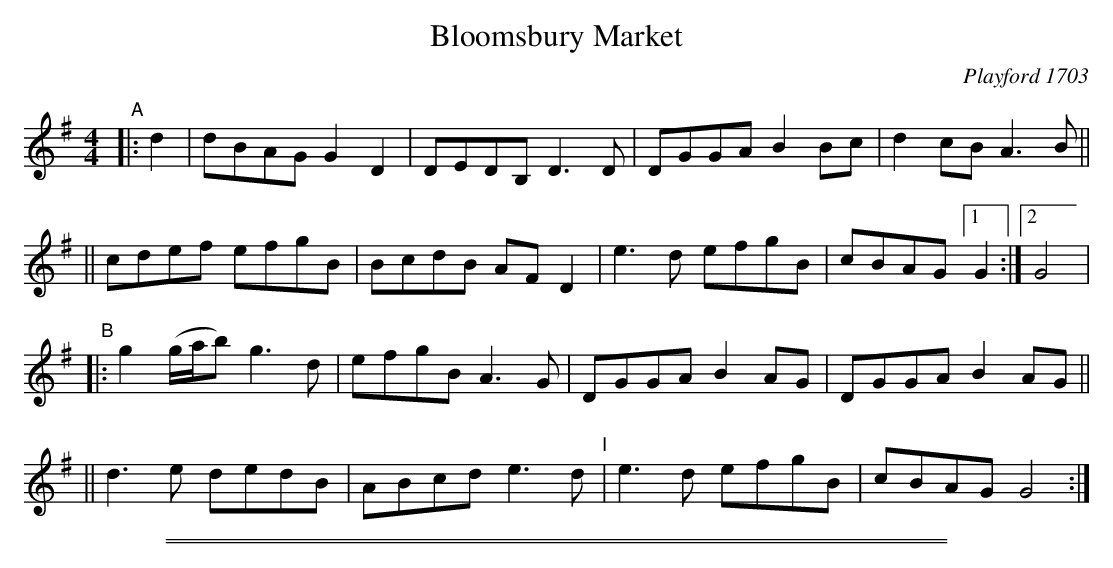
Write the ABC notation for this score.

X:1
T: Bloomsbury Market
O: Playford 1703
M: 4/4
L: 1/8
K: G
"A"|: d2 \
|  dBAG G2D2 | DEDB,D3D | DGGA B2Bc | d2cB A3 B ||
|| cdef efgB | BcdB AFD2 | e3d efgB | cBAG [1 G2 :|[2 G4 |
"B"\
|: g2(g/a/b) g3d | efgB A3G | DGGA B2AG | DGGA B2AG ||
|| d3e dedB | ABcd e3d "I"| e3d efgB | cBAG G4 :|
